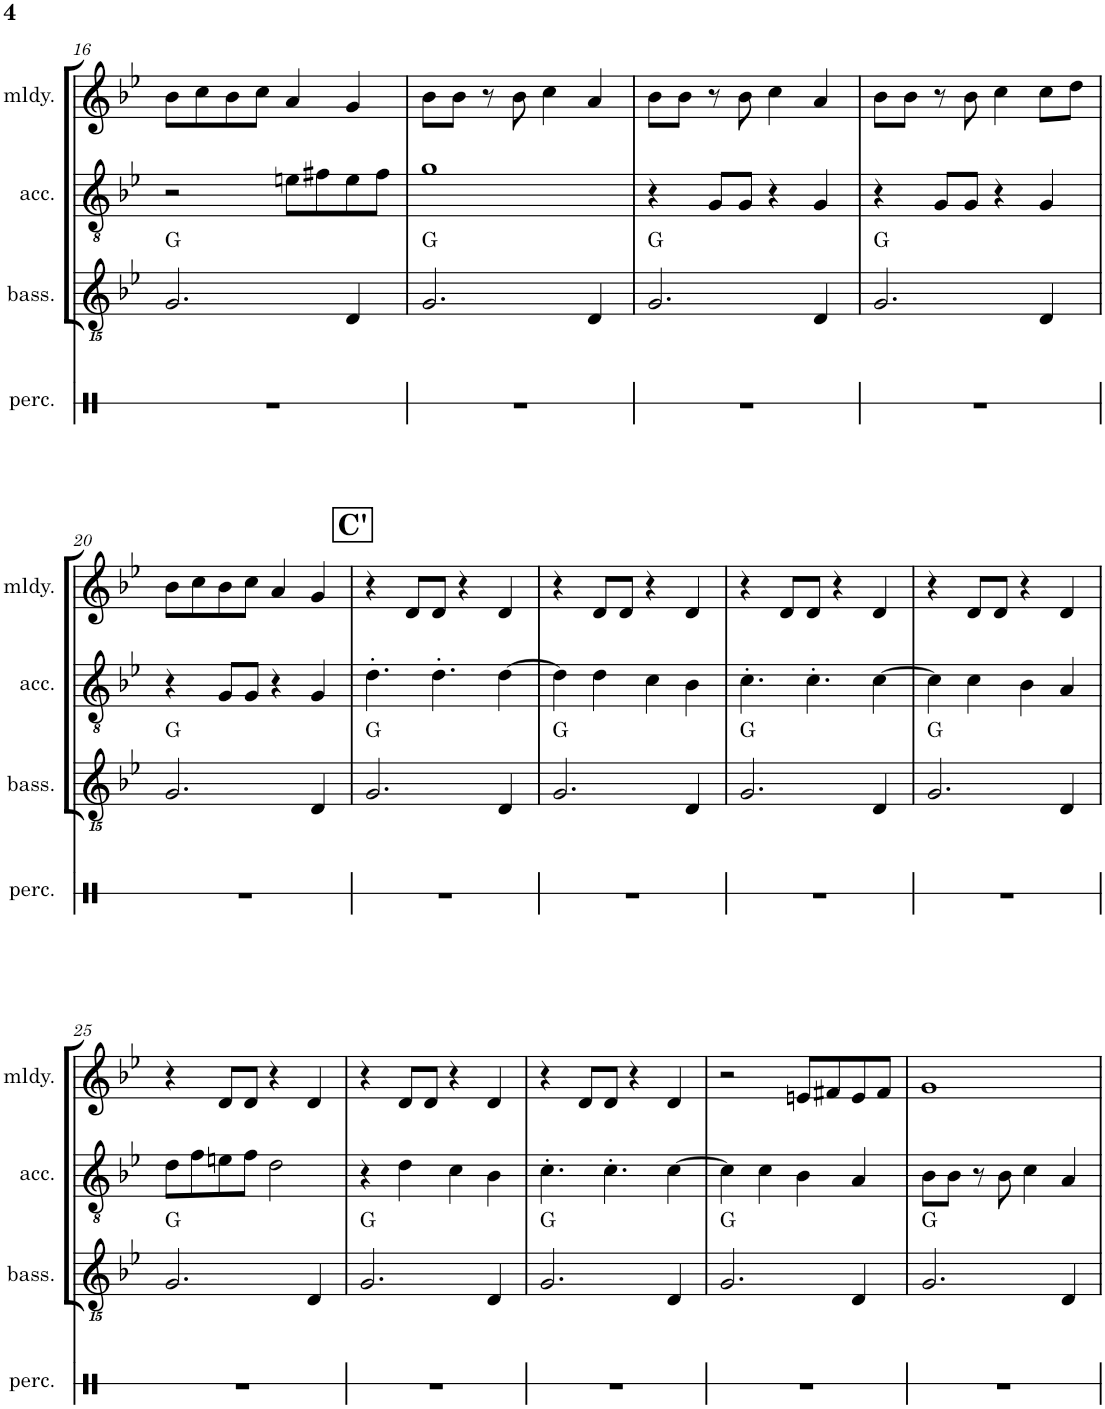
**kern	**kern	**harte	**kern	**kern
*part4	*part3	*part3	*part2	*part1
*staff4	*staff3	*	*staff2	*staff1
*I"Percussion	*I"Bass (C)	*	*I"Accompaniment (C)	*I"Melody (C)
*I'perc.	*I'bass.	*	*I'acc.	*I'mldy.
!!LO:PB:g=z
*clefX	*clefGvv2	*	*clefGv2	*clefG2
*	*	*	*	*Trd1c2
*k[]	*k[b-e-]	*	*k[b-e-]	*k[b-e-]
*M4/4	*M4/4	*	*M4/4	*M4/4
=16	=16	=16	=16	=16
1r	2.GG/	G:maj	2r	8b-\L
.	.	.	.	8cc\
.	.	.	.	8b-\
.	.	.	.	8cc\J
.	.	.	8en\L	4a/
.	.	.	8f#X\	.
.	4DD/	.	8e\	4g/
.	.	.	8f#\J	.
=17	=17	=17	=17	=17
1r	2.GG/	G:maj	1g	8b-\L
.	.	.	.	8b-\J
.	.	.	.	8r
.	.	.	.	8b-\
.	.	.	.	4cc\
.	4DD/	.	.	4a/
=18	=18	=18	=18	=18
1r	2.GG/	G:maj	4r	8b-\L
.	.	.	.	8b-\J
.	.	.	8G/L	8r
.	.	.	8G/J	8b-\
.	.	.	4r	4cc\
.	4DD/	.	4G/	4a/
=19	=19	=19	=19	=19
1r	2.GG/	G:maj	4r	8b-\L
.	.	.	.	8b-\J
.	.	.	8G/L	8r
.	.	.	8G/J	8b-\
.	.	.	4r	4cc\
.	4DD/	.	4G/	8cc\L
.	.	.	.	8dd\J
!!LO:LB:g=z
=20	=20	=20	=20	=20
1r	2.GG/	G:maj	4r	8b-\L
.	.	.	.	8cc\
.	.	.	8G/L	8b-\
.	.	.	8G/J	8cc\J
.	.	.	4r	4a/
.	4DD/	.	4G/	4g/
!!LO:REH:place=s1:a:B:cj:fs=14:t=C'
=21	=21	=21	=21	=21
1r	2.GG/	G:maj	4.d'\	4r
.	.	.	.	8d/L
.	.	.	4.d'\	8d/J
.	.	.	.	4r
.	4DD/	.	[4d\	4d/
=22	=22	=22	=22	=22
1r	2.GG/	G:maj	4d\]	4r
.	.	.	4d\	8d/L
.	.	.	.	8d/J
.	.	.	4c\	4r
.	4DD/	.	4B-\	4d/
=23	=23	=23	=23	=23
1r	2.GG/	G:maj	4.c'\	4r
.	.	.	.	8d/L
.	.	.	4.c'\	8d/J
.	.	.	.	4r
.	4DD/	.	[4c\	4d/
=24	=24	=24	=24	=24
1r	2.GG/	G:maj	4c\]	4r
.	.	.	4c\	8d/L
.	.	.	.	8d/J
.	.	.	4B-\	4r
.	4DD/	.	4A/	4d/
!!LO:LB:g=z
=25	=25	=25	=25	=25
1r	2.GG/	G:maj	8d\L	4r
.	.	.	8f\	.
.	.	.	8en\	8d/L
.	.	.	8f\J	8d/J
.	.	.	2d\	4r
.	4DD/	.	.	4d/
=26	=26	=26	=26	=26
1r	2.GG/	G:maj	4r	4r
.	.	.	4d\	8d/L
.	.	.	.	8d/J
.	.	.	4c\	4r
.	4DD/	.	4B-\	4d/
=27	=27	=27	=27	=27
1r	2.GG/	G:maj	4.c'\	4r
.	.	.	.	8d/L
.	.	.	4.c'\	8d/J
.	.	.	.	4r
.	4DD/	.	[4c\	4d/
=28	=28	=28	=28	=28
1r	2.GG/	G:maj	4c\]	2r
.	.	.	4c\	.
.	.	.	4B-\	8en/L
.	.	.	.	8f#X/
.	4DD/	.	4A/	8e/
.	.	.	.	8f#/J
=29	=29	=29	=29	=29
1r	2.GG/	G:maj	8B-\L	1g
.	.	.	8B-\J	.
.	.	.	8r	.
.	.	.	8B-\	.
.	.	.	4c\	.
.	4DD/	.	4A/	.
=	=	=	=	=
*-	*-	*-	*-	*-
